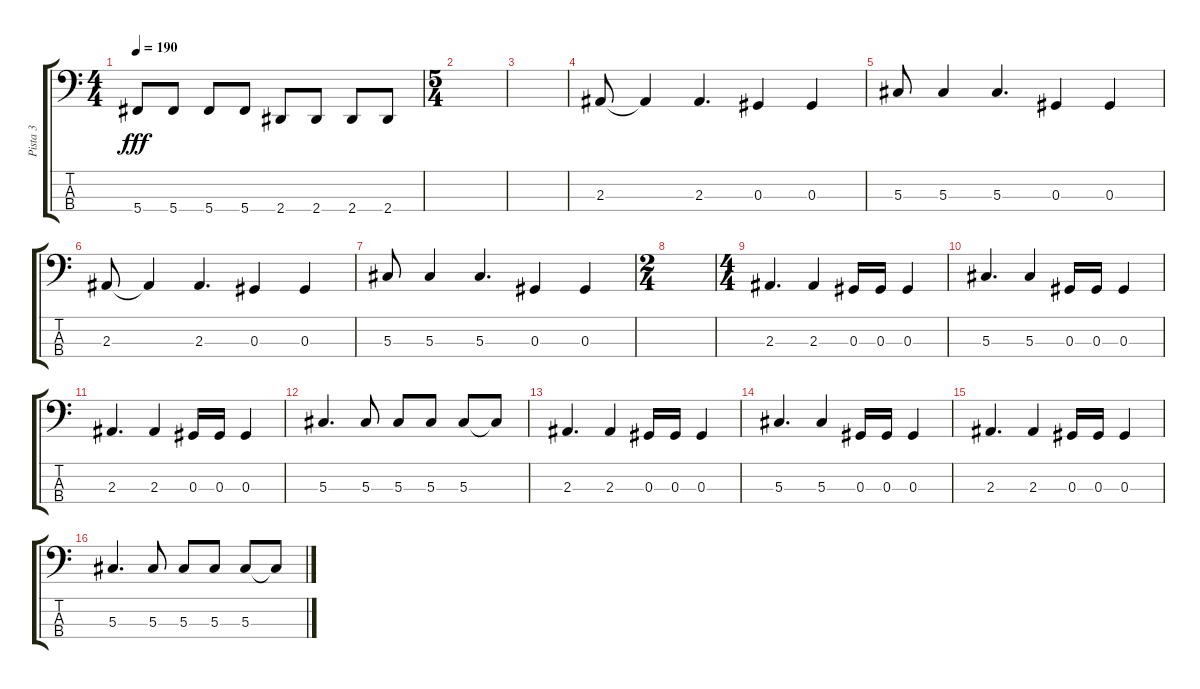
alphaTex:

\track ("Pista 3" "Pista 3") {instrument electricbassfinger}
\staff {score tabs}
\tuning (Gb2 Db2 Ab1 Db1) {hide}
\ts (4 4)
\tempo 190
\clef f4
\ks c
5.4.8{dy fff} 5.4.8 5.4.8 5.4.8 2.4.8 2.4.8 2.4.8 2.4.8 |
\ts (5 4)
|
|
2.3.8 2.3{t}.4 2.3.4{d} 0.3.4 0.3.4 |
5.3.8 5.3.4 5.3.4{d} 0.3.4 0.3.4 |
2.3.8 2.3{t}.4 2.3.4{d} 0.3.4 0.3.4 |
5.3.8 5.3.4 5.3.4{d} 0.3.4 0.3.4 |
\ts (2 4)
|
\ts (4 4)
2.3.4{d} 2.3.4 0.3.16 0.3.16 0.3.4 |
5.3.4{d} 5.3.4 0.3.16 0.3.16 0.3.4 |
2.3.4{d} 2.3.4 0.3.16 0.3.16 0.3.4 |
5.3.4{d} 5.3.8 5.3.8 5.3.8 5.3.8 5.3{t}.8 |
2.3.4{d} 2.3.4 0.3.16 0.3.16 0.3.4 |
5.3.4{d} 5.3.4 0.3.16 0.3.16 0.3.4 |
2.3.4{d} 2.3.4 0.3.16 0.3.16 0.3.4 |
5.3.4{d} 5.3.8 5.3.8 5.3.8 5.3.8 5.3{t}.8
